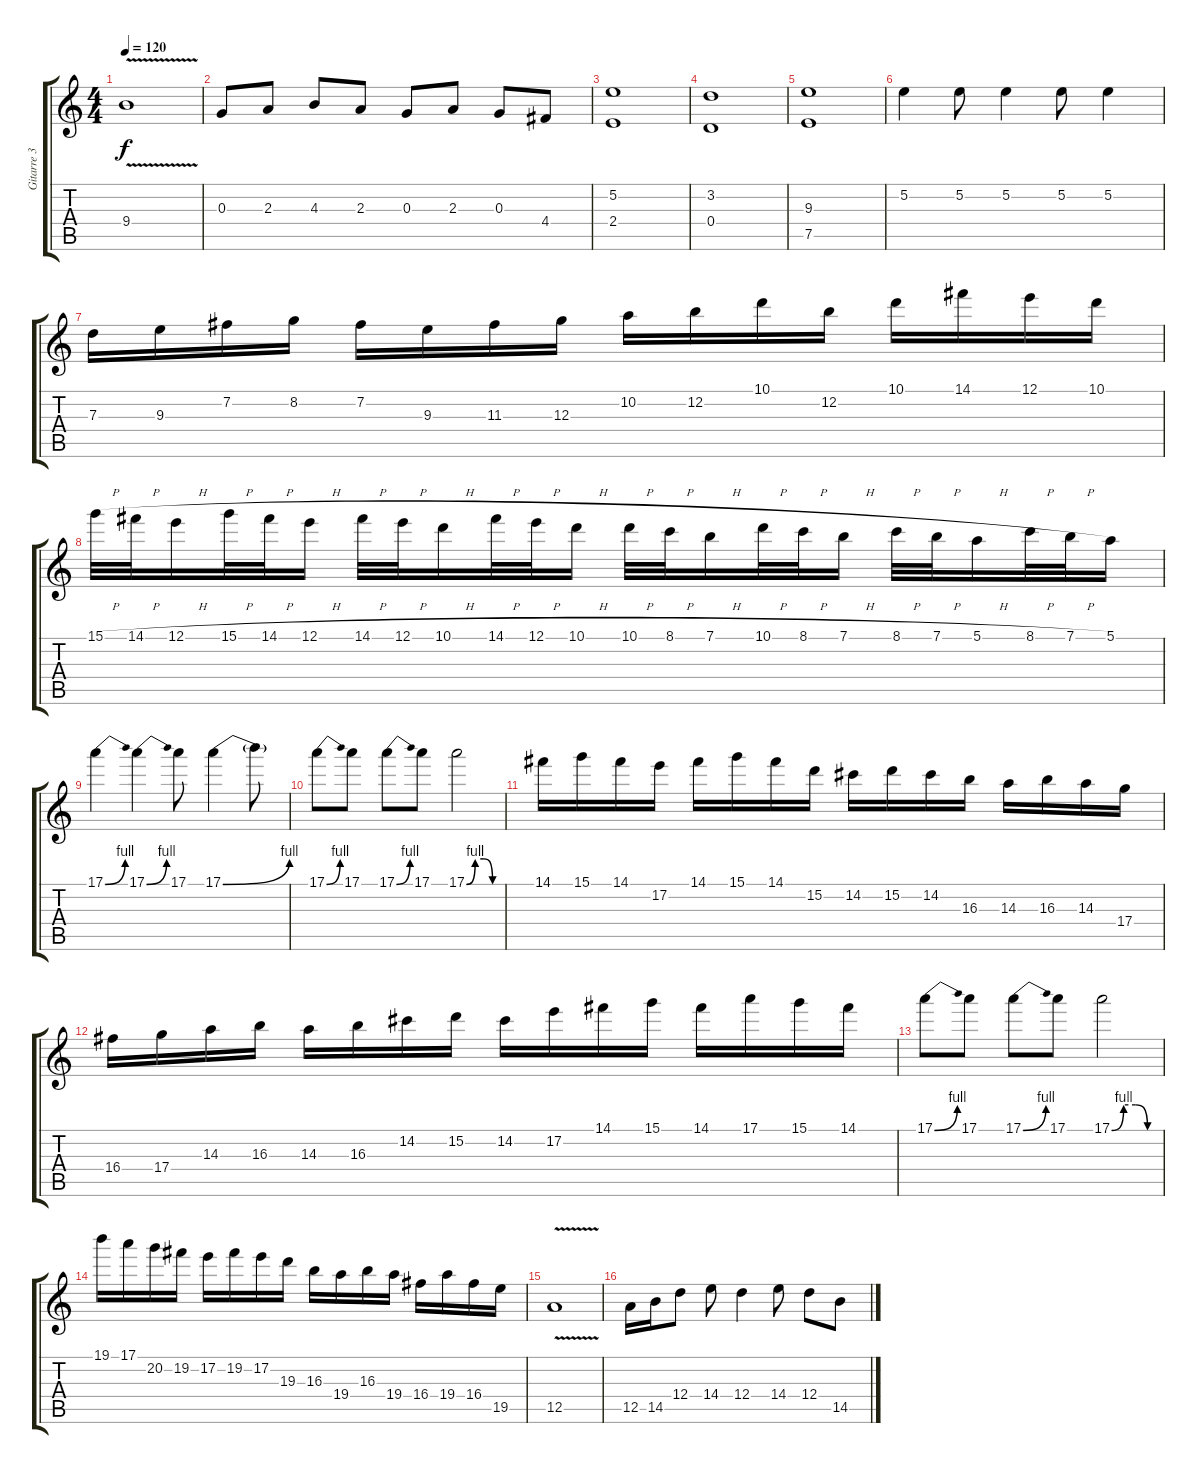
\track ("Gitarre 3" "Gitarre 3") {instrument distortionguitar}
\staff {score tabs}
\tuning (E4 B3 G3 D3 A2 E2) {hide}
\ts (4 4)
\tempo 120
\clef g2
\ks c
9.4{v}.1{dy f} |
0.3.8 2.3.8 4.3.8 2.3.8 0.3.8 2.3.8 0.3.8 4.4.8 |
(5.2 2.4).1{instrument tremolostrings} |
(3.2 0.4).1 |
(9.3 7.5).1 |
5.2.4 5.2.8 5.2.4 5.2.8 5.2.4 |
7.3.16{instrument distortionguitar} 9.3.16 7.2.16 8.2.16 7.2.16 9.3.16 11.3.16 12.3.16 10.2.16 12.2.16 10.1.16 12.2.16 10.1.16 14.1.16 12.1.16 10.1.16 |
15.1{h}.32 14.1{h}.32 12.1{h}.16 15.1{h}.32 14.1{h}.32 12.1{h}.16 14.1{h}.32 12.1{h}.32 10.1{h}.16 14.1{h}.32 12.1{h}.32 10.1{h}.16 10.1{h}.32 8.1{h}.32 7.1{h}.16 10.1{h}.32 8.1{h}.32 7.1{h}.16 8.1{h}.32 7.1{h}.32 5.1{h}.16 8.1{h}.32 7.1{h}.32 5.1.16 |
17.1{be (bend 0 0 60 4)}.4 17.1{be (bend 0 0 60 4)}.4 17.1.8 17.1{be (bend 0 0 60 4)}.4 17.1{t}.8 |
17.1{be (bend 0 0 60 4)}.8 17.1.8 17.1{be (bend 0 0 60 4)}.8 17.1.8 17.1{be (custom 0 0 15 4 30 4 45 0 60 0)}.2 |
14.1.16 15.1.16 14.1.16 17.2.16 14.1.16 15.1.16 14.1.16 15.2.16 14.2.16 15.2.16 14.2.16 16.3.16 14.3.16 16.3.16 14.3.16 17.4.16 |
16.4.16 17.4.16 14.3.16 16.3.16 14.3.16 16.3.16 14.2.16 15.2.16 14.2.16 17.2.16 14.1.16 15.1.16 14.1.16 17.1.16 15.1.16 14.1.16 |
17.1{be (bend 0 0 60 4)}.8 17.1.8 17.1{be (bend 0 0 60 4)}.8 17.1.8 17.1{be (custom 0 0 15 4 30 4 45 0 60 0)}.2 |
19.1.16 17.1.16 20.2.16 19.2.16 17.2.16 19.2.16 17.2.16 19.3.16 16.3.16 19.4.16 16.3.16 19.4.16 16.4.16 19.4.16 16.4.16 19.5.16 |
12.5{v}.1 |
12.5.16 14.5.16 12.4.8 14.4.8 12.4.4 14.4.8 12.4.8 14.5.8
